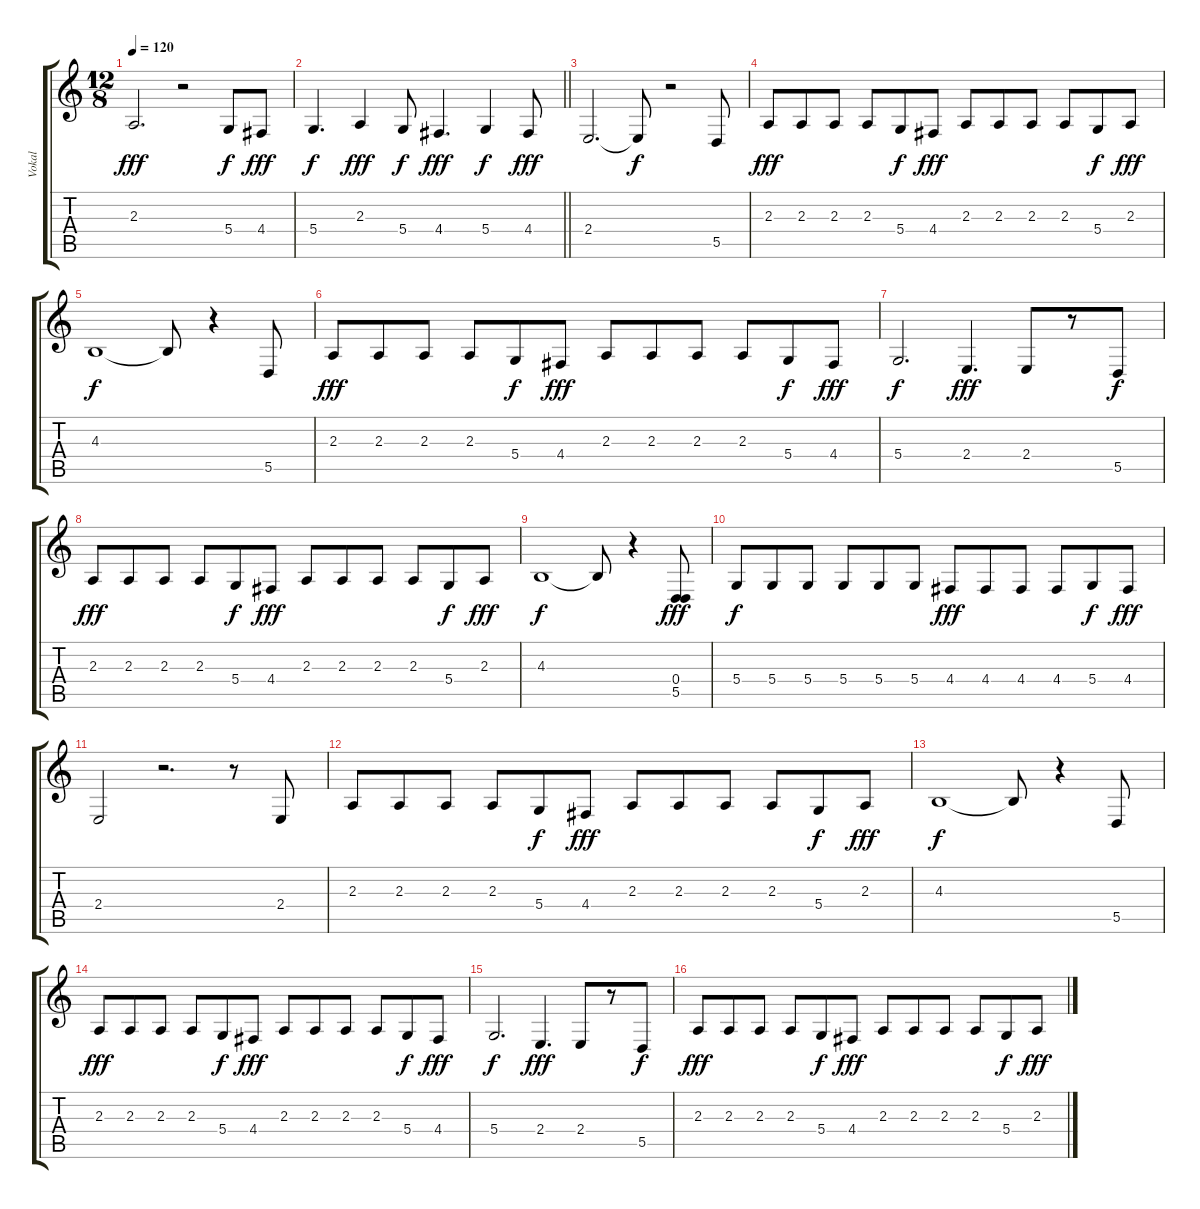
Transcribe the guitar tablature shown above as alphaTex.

\track ("Vokal" "Vokal") {instrument tenorsax}
\staff {score tabs}
\tuning (E4 B3 G3 D3 A2 E2) {hide}
\ts (12 8)
\tempo 120
\clef g2
\ks c
2.3.2{d dy fff} r.2 5.4.8{dy f} 4.4.8{dy fff} |
\barLineRight lightlight
5.4.4{d dy f} 2.3.4{dy fff} 5.4.8{dy f} 4.4.4{d dy fff} 5.4.4{dy f} 4.4.8{dy fff} |
2.4.2{d} 2.4{t}.8{dy f} r.2 5.5.8 |
2.3.8{dy fff} 2.3.8 2.3.8 2.3.8 5.4.8{dy f} 4.4.8{dy fff} 2.3.8 2.3.8 2.3.8 2.3.8 5.4.8{dy f} 2.3.8{dy fff} |
4.3.1{dy f} 4.3{t}.8 r.4 5.5.8 |
2.3.8{dy fff} 2.3.8 2.3.8 2.3.8 5.4.8{dy f} 4.4.8{dy fff} 2.3.8 2.3.8 2.3.8 2.3.8 5.4.8{dy f} 4.4.8{dy fff} |
5.4.2{d dy f} 2.4.4{d dy fff} 2.4.8 r.8 5.5.8{dy f} |
2.3.8{dy fff} 2.3.8 2.3.8 2.3.8 5.4.8{dy f} 4.4.8{dy fff} 2.3.8 2.3.8 2.3.8 2.3.8 5.4.8{dy f} 2.3.8{dy fff} |
4.3.1{dy f} 4.3{t}.8 r.4 (0.4 5.5).8{dy fff} |
5.4.8{dy f} 5.4.8 5.4.8 5.4.8 5.4.8 5.4.8 4.4.8{dy fff} 4.4.8 4.4.8 4.4.8 5.4.8{dy f} 4.4.8{dy fff} |
2.4.2 r.2{d} r.8 2.4.8 |
2.3.8 2.3.8 2.3.8 2.3.8 5.4.8{dy f} 4.4.8{dy fff} 2.3.8 2.3.8 2.3.8 2.3.8 5.4.8{dy f} 2.3.8{dy fff} |
4.3.1{dy f} 4.3{t}.8 r.4 5.5.8 |
2.3.8{dy fff} 2.3.8 2.3.8 2.3.8 5.4.8{dy f} 4.4.8{dy fff} 2.3.8 2.3.8 2.3.8 2.3.8 5.4.8{dy f} 4.4.8{dy fff} |
5.4.2{d dy f} 2.4.4{d dy fff} 2.4.8 r.8 5.5.8{dy f} |
2.3.8{dy fff} 2.3.8 2.3.8 2.3.8 5.4.8{dy f} 4.4.8{dy fff} 2.3.8 2.3.8 2.3.8 2.3.8 5.4.8{dy f} 2.3.8{dy fff}
